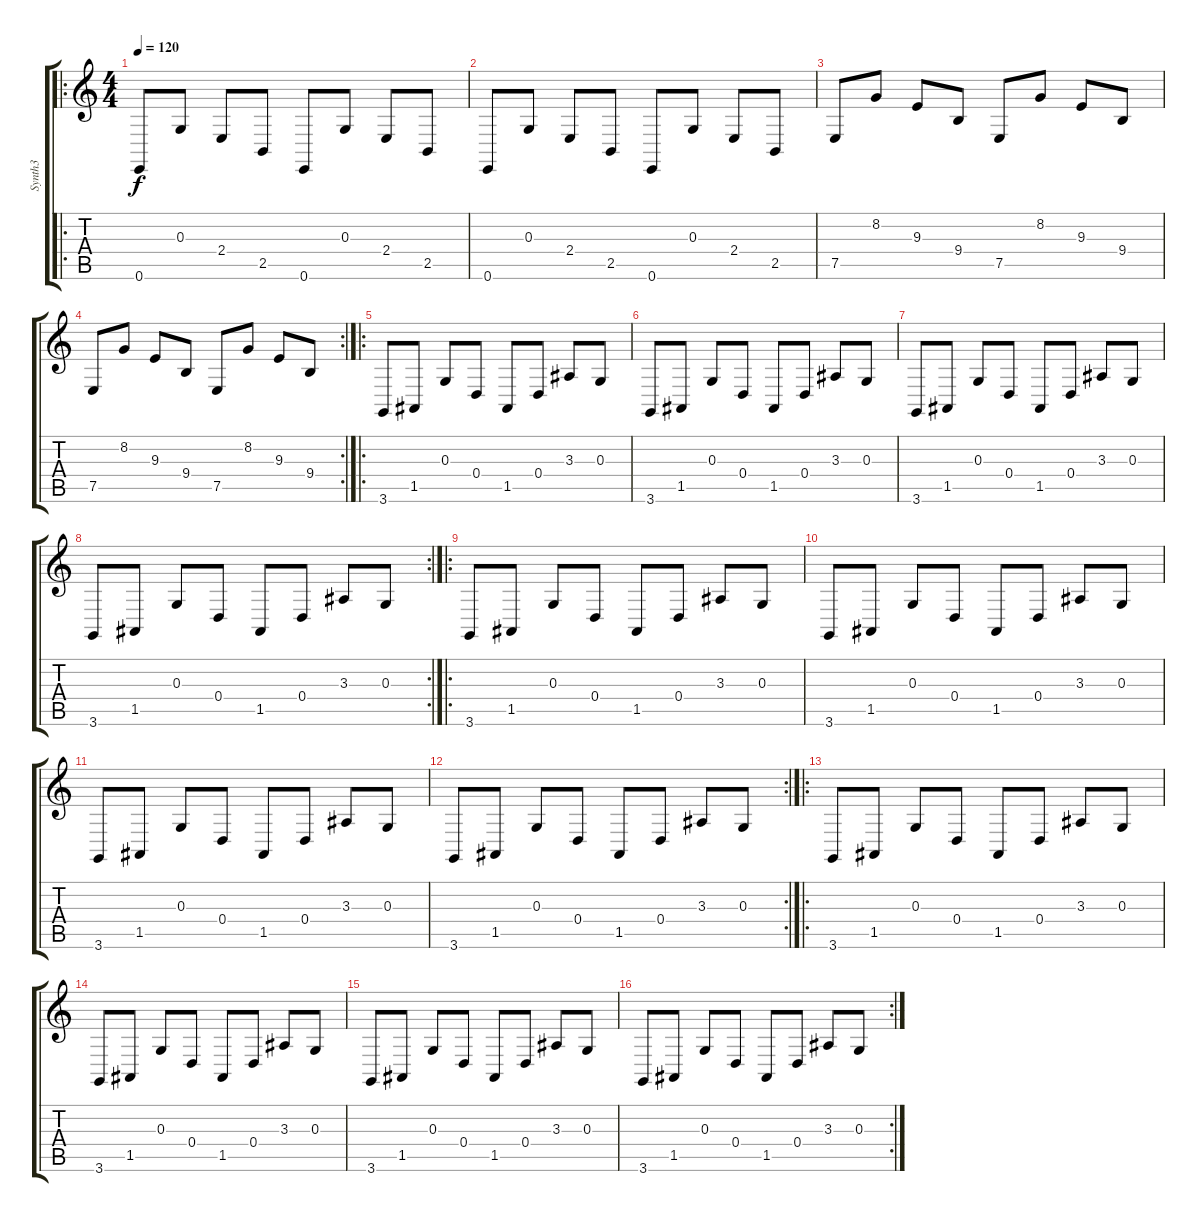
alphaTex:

\track ("Synth3" "Synth3") {instrument lead1square}
\staff {score tabs}
\tuning (E4 B3 G3 D3 A2 E2) {hide}
\ro
\ts (4 4)
\tempo 120
\clef g2
\ks c
0.6.8{dy f} 0.3.8 2.4.8 2.5.8 0.6.8 0.3.8 2.4.8 2.5.8 |
0.6.8 0.3.8 2.4.8 2.5.8 0.6.8 0.3.8 2.4.8 2.5.8 |
7.5.8 8.2.8 9.3.8 9.4.8 7.5.8 8.2.8 9.3.8 9.4.8 |
\rc 2
7.5.8 8.2.8 9.3.8 9.4.8 7.5.8 8.2.8 9.3.8 9.4.8 |
\ro
3.6.8 1.5.8 0.3.8 0.4.8 1.5.8 0.4.8 3.3.8 0.3.8 |
3.6.8 1.5.8 0.3.8 0.4.8 1.5.8 0.4.8 3.3.8 0.3.8 |
3.6.8 1.5.8 0.3.8 0.4.8 1.5.8 0.4.8 3.3.8 0.3.8 |
\rc 2
3.6.8 1.5.8 0.3.8 0.4.8 1.5.8 0.4.8 3.3.8 0.3.8 |
\ro
3.6.8 1.5.8 0.3.8 0.4.8 1.5.8 0.4.8 3.3.8 0.3.8 |
3.6.8 1.5.8 0.3.8 0.4.8 1.5.8 0.4.8 3.3.8 0.3.8 |
3.6.8 1.5.8 0.3.8 0.4.8 1.5.8 0.4.8 3.3.8 0.3.8 |
\rc 2
3.6.8 1.5.8 0.3.8 0.4.8 1.5.8 0.4.8 3.3.8 0.3.8 |
\ro
3.6.8 1.5.8 0.3.8 0.4.8 1.5.8 0.4.8 3.3.8 0.3.8 |
3.6.8 1.5.8 0.3.8 0.4.8 1.5.8 0.4.8 3.3.8 0.3.8 |
3.6.8 1.5.8 0.3.8 0.4.8 1.5.8 0.4.8 3.3.8 0.3.8 |
\rc 2
3.6.8 1.5.8 0.3.8 0.4.8 1.5.8 0.4.8 3.3.8 0.3.8
